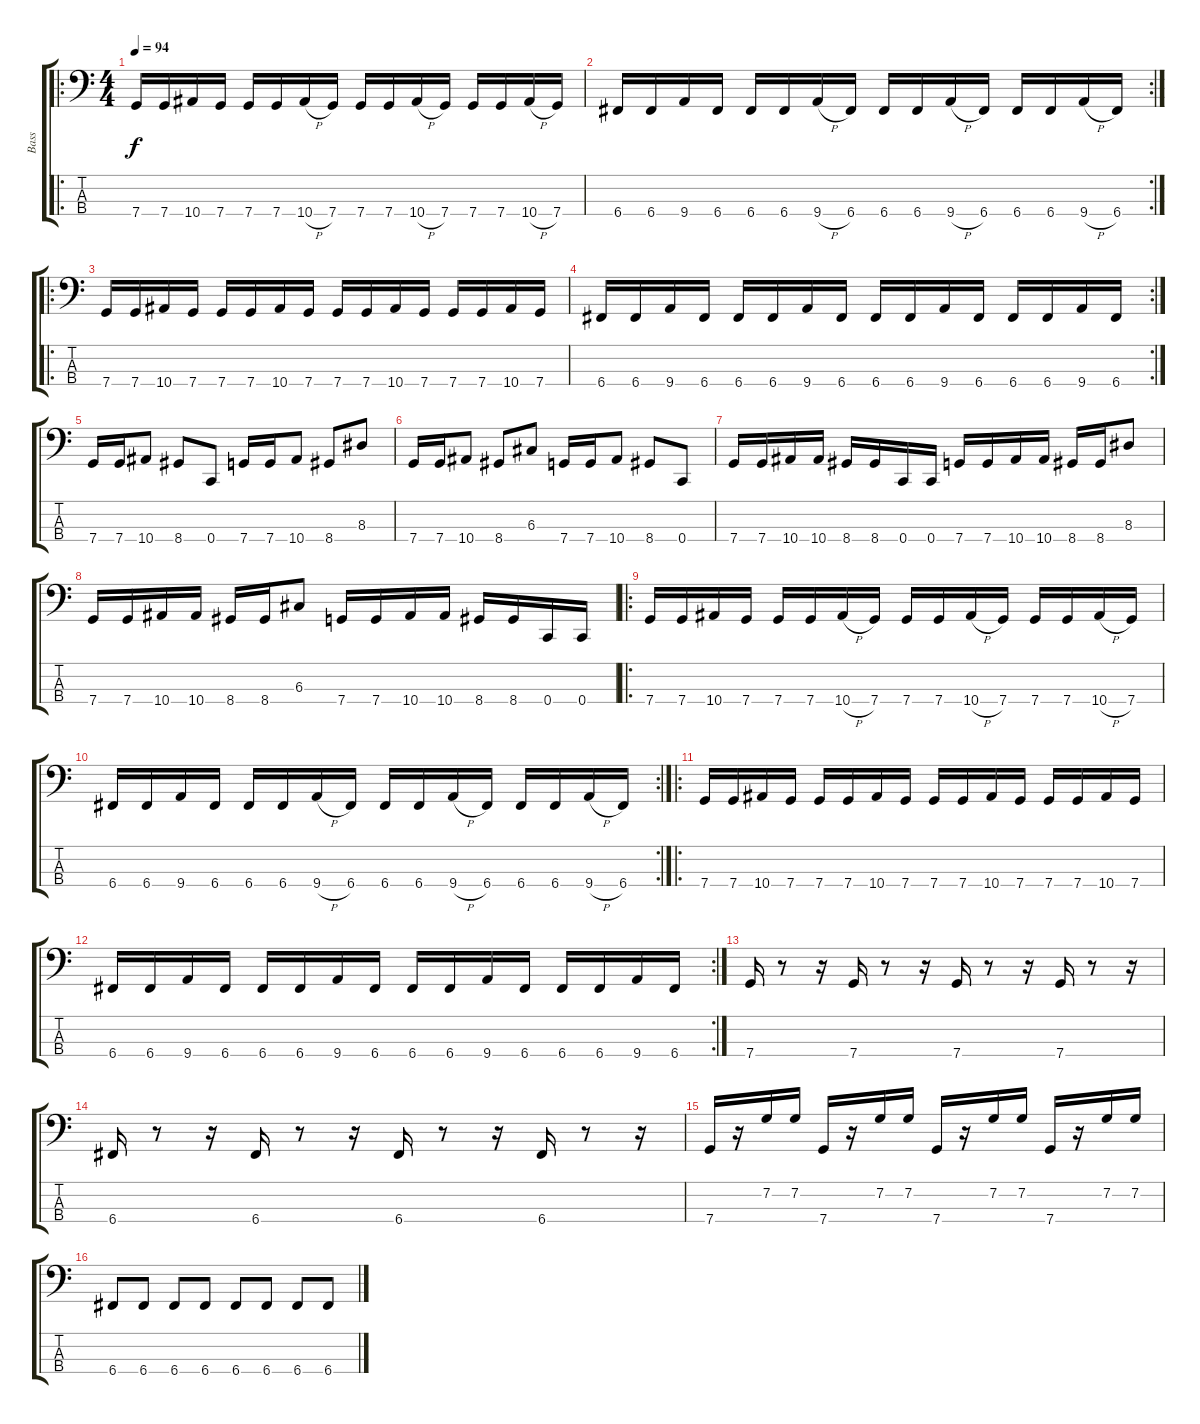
\track ("Bass" "Bass") {instrument electricbassfinger}
\staff {score tabs}
\tuning (F2 C2 G1 C1) {hide}
\ro
\ts (4 4)
\tempo 94
\clef f4
\ks c
7.4.16{dy f} 7.4.16 10.4.16 7.4.16 7.4.16 7.4.16 10.4{h}.16 7.4.16 7.4.16 7.4.16 10.4{h}.16 7.4.16 7.4.16 7.4.16 10.4{h}.16 7.4.16 |
\rc 2
6.4.16 6.4.16 9.4.16 6.4.16 6.4.16 6.4.16 9.4{h}.16 6.4.16 6.4.16 6.4.16 9.4{h}.16 6.4.16 6.4.16 6.4.16 9.4{h}.16 6.4.16 |
\ro
7.4.16 7.4.16 10.4.16 7.4.16 7.4.16 7.4.16 10.4.16 7.4.16 7.4.16 7.4.16 10.4.16 7.4.16 7.4.16 7.4.16 10.4.16 7.4.16 |
\rc 2
6.4.16 6.4.16 9.4.16 6.4.16 6.4.16 6.4.16 9.4.16 6.4.16 6.4.16 6.4.16 9.4.16 6.4.16 6.4.16 6.4.16 9.4.16 6.4.16 |
7.4.16 7.4.16 10.4.8 8.4.8 0.4.8 7.4.16 7.4.16 10.4.8 8.4.8 8.3.8 |
7.4.16 7.4.16 10.4.8 8.4.8 6.3.8 7.4.16 7.4.16 10.4.8 8.4.8 0.4.8 |
7.4.16 7.4.16 10.4.16 10.4.16 8.4.16 8.4.16 0.4.16 0.4.16 7.4.16 7.4.16 10.4.16 10.4.16 8.4.16 8.4.16 8.3.8 |
7.4.16 7.4.16 10.4.16 10.4.16 8.4.16 8.4.16 6.3.8 7.4.16 7.4.16 10.4.16 10.4.16 8.4.16 8.4.16 0.4.16 0.4.16 |
\ro
7.4.16 7.4.16 10.4.16 7.4.16 7.4.16 7.4.16 10.4{h}.16 7.4.16 7.4.16 7.4.16 10.4{h}.16 7.4.16 7.4.16 7.4.16 10.4{h}.16 7.4.16 |
\rc 2
6.4.16 6.4.16 9.4.16 6.4.16 6.4.16 6.4.16 9.4{h}.16 6.4.16 6.4.16 6.4.16 9.4{h}.16 6.4.16 6.4.16 6.4.16 9.4{h}.16 6.4.16 |
\ro
7.4.16 7.4.16 10.4.16 7.4.16 7.4.16 7.4.16 10.4.16 7.4.16 7.4.16 7.4.16 10.4.16 7.4.16 7.4.16 7.4.16 10.4.16 7.4.16 |
\rc 2
6.4.16 6.4.16 9.4.16 6.4.16 6.4.16 6.4.16 9.4.16 6.4.16 6.4.16 6.4.16 9.4.16 6.4.16 6.4.16 6.4.16 9.4.16 6.4.16 |
7.4.16 r.8 r.16 7.4.16 r.8 r.16 7.4.16 r.8 r.16 7.4.16 r.8 r.16 |
6.4.16 r.8 r.16 6.4.16 r.8 r.16 6.4.16 r.8 r.16 6.4.16 r.8 r.16 |
7.4.16 r.16 7.2.16 7.2.16 7.4.16 r.16 7.2.16 7.2.16 7.4.16 r.16 7.2.16 7.2.16 7.4.16 r.16 7.2.16 7.2.16 |
6.4.8 6.4.8 6.4.8 6.4.8 6.4.8 6.4.8 6.4.8 6.4.8
